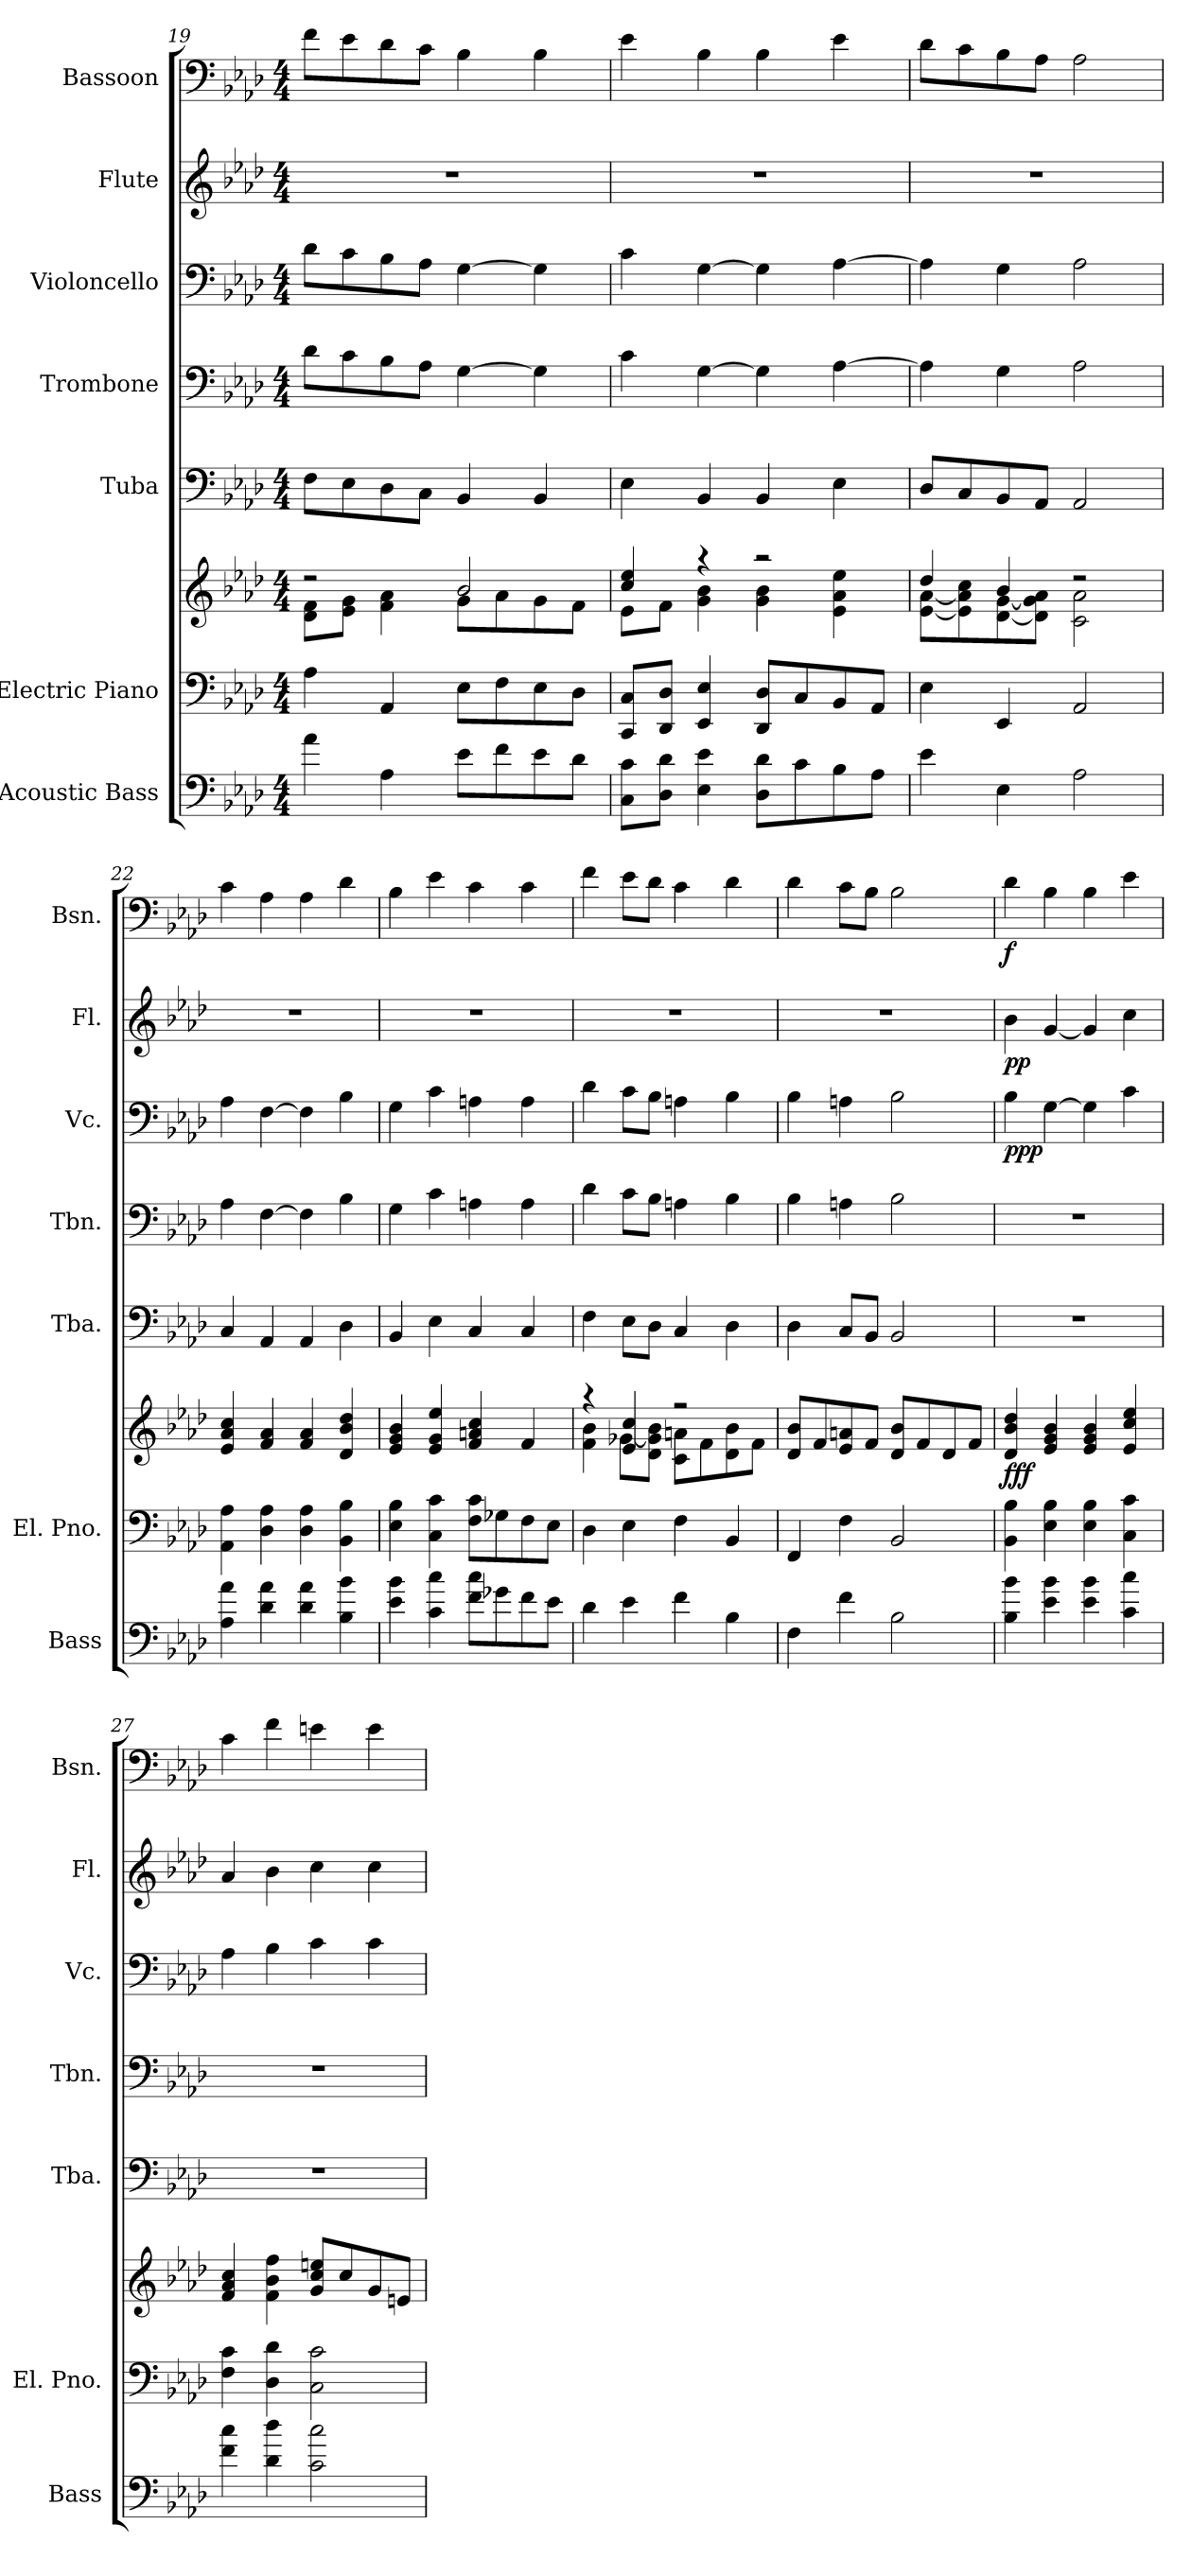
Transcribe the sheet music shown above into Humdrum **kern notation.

**kern	**kern	**kern	**dynam	**kern	**kern	**kern	**dynam	**kern	**dynam	**kern	**dynam
*part7	*part6	*part6	*part6	*part5	*part4	*part3	*part3	*part2	*part2	*part1	*part1
*staff8	*staff7	*staff6	*staff6/7	*staff5	*staff4	*staff3	*staff3	*staff2	*staff2	*staff1	*staff1
*I"Acoustic Bass	*I"Electric Piano	*	*	*I"Tuba	*I"Trombone	*I"Violoncello	*	*I"Flute	*	*I"Bassoon	*
*I'Bass	*I'El. Pno.	*	*	*I'Tba.	*I'Tbn.	*I'Vc.	*	*I'Fl.	*	*I'Bsn.	*
!!LO:PB:g=z
*clefF4	*clefF4	*clefG2	*	*clefF4	*clefF4	*clefF4	*	*clefG2	*	*clefF4	*
*ITrd7c12	*	*	*	*	*	*	*	*	*	*	*
*k[b-e-a-d-]	*k[b-e-a-d-]	*k[b-e-a-d-]	*	*k[b-e-a-d-]	*k[b-e-a-d-]	*k[b-e-a-d-]	*	*k[b-e-a-d-]	*	*k[b-e-a-d-]	*
*M4/4	*M4/4	*M4/4	*	*M4/4	*M4/4	*M4/4	*	*M4/4	*	*M4/4	*
=19	=19	=19	=19	=19	=19	=19	=19	=19	=19	=19	=19
*	*	*^	*	*	*	*	*	*	*	*	*
4A-\	4A-\	2r	8d-\ 8f\L	.	8F\L	8d-\L	8d-\L	.	1r	.	8f\L	.
.	.	.	8e-\ 8g\J	.	8E-\	8c\	8c\	.	.	.	8e-\	.
4AA-\	4AA-/	.	4f\ 4a-\	.	8D-\	8B-\	8B-\	.	.	.	8d-\	.
.	.	.	.	.	8C\J	8A-\J	8A-\J	.	.	.	8c\J	.
8E-\L	8E-\L	2b-/	8g\L	.	4BB-/	[4G\	[4G\	.	.	.	4B-\	.
8F\	8F\	.	8a-\	.	.	.	.	.	.	.	.	.
8E-\	8E-\	.	8g\	.	4BB-/	4G\]	4G\]	.	.	.	4B-\	.
8D-\J	8D-\J	.	8f\J	.	.	.	.	.	.	.	.	.
=20	=20	=20	=20	=20	=20	=20	=20	=20	=20	=20	=20	=20
8CC\ 8C\L	8CC/ 8C/L	4cc/ 4ee-/	8e-\L	.	4E-\	4c\	4c\	.	1r	.	4e-\	.
8DD-\ 8D-\J	8DD-/ 8D-/J	.	8f\J	.	.	.	.	.	.	.	.	.
4EE-\ 4E-\	4EE-/ 4E-/	4r	4g\ 4b-\	.	4BB-/	[4G\	[4G\	.	.	.	4B-\	.
8DD-\ 8D-\L	8DD-/ 8D-/L	2r	4g\ 4b-\	.	4BB-/	4G\]	4G\]	.	.	.	4B-\	.
8C\	8C/	.	.	.	.	.	.	.	.	.	.	.
8BB-\	8BB-/	.	4e-\ 4a-\ 4ee-\	.	4E-\	[4A-\	[4A-\	.	.	.	4e-\	.
8AA-\J	8AA-/J	.	.	.	.	.	.	.	.	.	.	.
=21	=21	=21	=21	=21	=21	=21	=21	=21	=21	=21	=21	=21
4E-\	4E-\	4dd-/	[8e-\ [8a-\L	.	8D-/L	4A-\]	4A-\]	.	1r	.	8d-\L	.
.	.	.	8e-\] 8a-\] 8cc\	.	8C/	.	.	.	.	.	8c\	.
4EE-\	4EE-/	4b-/	[8d-\ [8g\	.	8BB-/	4G\	4G\	.	.	.	8B-\	.
.	.	.	8d-\] 8g\] 8a-\J	.	8AA-/J	.	.	.	.	.	8A-\J	.
2AA-\	2AA-/	2r	2c\ 2a-\	.	2AA-/	2A-\	2A-\	.	.	.	2A-\	.
*	*	*v	*v	*	*	*	*	*	*	*	*	*
=22	=22	=22	=22	=22	=22	=22	=22	=22	=22	=22	=22
4AA-\ 4A-\	4AA-\ 4A-\	4e-/ 4a-/ 4cc/	.	4C/	4A-\	4A-\	.	1r	.	4c\	.
4D-\ 4A-\	4D-\ 4A-\	4f/ 4a-/	.	4AA-/	[4F\	[4F\	.	.	.	4A-\	.
4D-\ 4A-\	4D-\ 4A-\	4f/ 4a-/	.	4AA-/	4F\]	4F\]	.	.	.	4A-\	.
4BB-\ 4B-\	4BB-\ 4B-\	4d-/ 4b-/ 4dd-/	.	4D-\	4B-\	4B-\	.	.	.	4d-\	.
!!LO:PB:g=z
=23	=23	=23	=23	=23	=23	=23	=23	=23	=23	=23	=23
4E-\ 4B-\	4E-\ 4B-\	4e-/ 4g/ 4b-/	.	4BB-/	4G\	4G\	.	1r	.	4B-\	.
4C\ 4c\	4C\ 4c\	4e-/ 4g/ 4ee-/	.	4E-\	4c\	4c\	.	.	.	4e-\	.
8F\ 8c\L	8F\ 8c\L	4f/ 4an/ 4cc/	.	4C/	4An\	4An\	.	.	.	4c\	.
8G-X\	8G-X\	.	.	.	.	.	.	.	.	.	.
8F\	8F\	4f/	.	4C/	4A\	4A\	.	.	.	4c\	.
8E-\J	8E-\J	.	.	.	.	.	.	.	.	.	.
=24	=24	=24	=24	=24	=24	=24	=24	=24	=24	=24	=24
*	*	*^	*	*	*	*	*	*	*	*	*
4D-\	4D-\	4r	4f\ 4b-\	.	4F\	4d-\	4d-\	.	1r	.	4f\	.
4E-\	4E-\	4e-/ 4cc/	[8g-X\L	.	8E-\L	8c\L	8c\L	.	.	.	8e-\L	.
.	.	.	8d-\ 8g-\] 8b-\J	.	8D-\J	8B-\J	8B-\J	.	.	.	8d-\J	.
4F\	4F\	2r	8c\ 8an\L	.	4C/	4An\	4An\	.	.	.	4c\	.
.	.	.	8f\	.	.	.	.	.	.	.	.	.
4BB-\	4BB-/	.	8d-\ 8b-\	.	4D-\	4B-\	4B-\	.	.	.	4d-\	.
.	.	.	8f\J	.	.	.	.	.	.	.	.	.
*	*	*v	*v	*	*	*	*	*	*	*	*	*
=25	=25	=25	=25	=25	=25	=25	=25	=25	=25	=25	=25
4FF\	4FF/	8d-/ 8b-/L	.	4D-\	4B-\	4B-\	.	1r	.	4d-\	.
.	.	8f/	.	.	.	.	.	.	.	.	.
4F\	4F\	8e-/ 8an/	.	8C/L	4An\	4An\	.	.	.	8c\L	.
.	.	8f/J	.	8BB-/J	.	.	.	.	.	8B-\J	.
2BB-\	2BB-/	8d-/ 8b-/L	.	2BB-/	2B-\	2B-\	.	.	.	2B-\	.
.	.	8f/	.	.	.	.	.	.	.	.	.
.	.	8d-/	.	.	.	.	.	.	.	.	.
.	.	8f/J	.	.	.	.	.	.	.	.	.
=26	=26	=26	=26	=26	=26	=26	=26	=26	=26	=26	=26
!	!	!	!LO:DY:b	!	!	!	!LO:DY:b	!	!LO:DY:b	!	!LO:DY:b
4BB-\ 4B-\	4BB-\ 4B-\	4d-/ 4b-/ 4dd-/	fff	1r	1r	4B-\	ppp	4b-\	pp	4d-\	f
4E-\ 4B-\	4E-\ 4B-\	4e-/ 4g/ 4b-/	.	.	.	[4G\	.	[4g/	.	4B-\	.
4E-\ 4B-\	4E-\ 4B-\	4e-/ 4g/ 4b-/	.	.	.	4G\]	.	4g/]	.	4B-\	.
4C\ 4c\	4C\ 4c\	4e-/ 4cc/ 4ee-/	.	.	.	4c\	.	4cc\	.	4e-\	.
!!LO:PB:g=z
=27	=27	=27	=27	=27	=27	=27	=27	=27	=27	=27	=27
4F\ 4c\	4F\ 4c\	4f/ 4a-/ 4cc/	.	1r	1r	4A-\	.	4a-/	.	4c\	.
4D-\ 4d-\	4D-\ 4d-\	4f\ 4b-\ 4ff\	.	.	.	4B-\	.	4b-\	.	4f\	.
2C\ 2c\	2C\ 2c\	8g/ 8cc/ 8een/L	.	.	.	4c\	.	4cc\	.	4en\	.
.	.	8cc/	.	.	.	.	.	.	.	.	.
.	.	8g/	.	.	.	4c\	.	4cc\	.	4e\	.
.	.	8en/J	.	.	.	.	.	.	.	.	.
=	=	=	=	=	=	=	=	=	=	=	=
*-	*-	*-	*-	*-	*-	*-	*-	*-	*-	*-	*-
